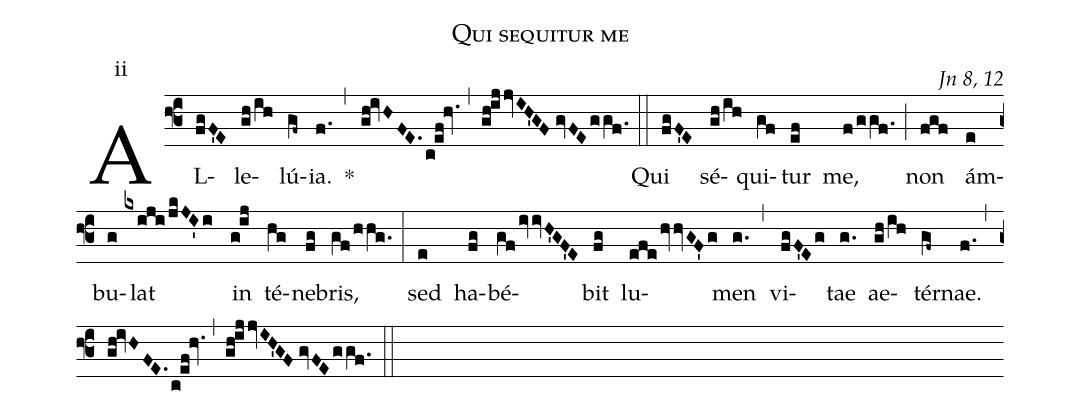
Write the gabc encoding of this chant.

name:Qui sequitur me;
commentary: Jn 8, 12;
mode:ii;
%%
(f3) AL(fgF'E)le(gh/ih)lú(gf~)ia.(f.) *(,) (gh!ivHFE.c!ef!hv.) (,) (gh!ijjvIH'GF//gvFE/ggf.) (::) Qui(fgF'E) sé(gh/ih)qui(gf)tur(ef) me,(f/ggf.) (;) non(fgf) ám(e)bu(g)lat(kxiji/jkJI'i) in(g!ij) té(hg)ne(fg)bris,(gf/hhg.) (:) sed(e) ha(fg)bé(gf/ivvH'GF'E)bit(fg) lu(efe/hvvGF'g)men(g.) (,) vi(fgF'Eg)tae(g.) ae(gh/ih)tér(gf~)nae.(f.) (,) (gh!ivHFE.c!ef!hv.) (,) (gh!ijjvIH'GF//gvFE/ggf.) (::)
